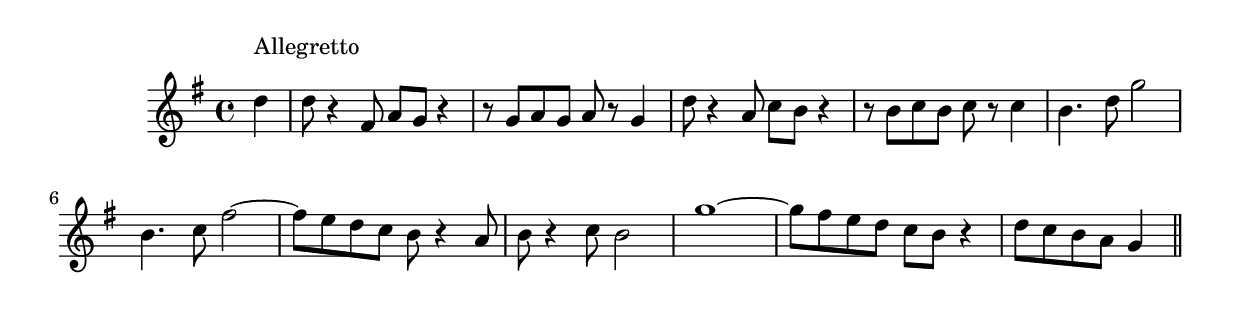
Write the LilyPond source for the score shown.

\version "2.19.49"
%{\header {
  composer = "B. Crowell"
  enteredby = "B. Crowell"
}%}
\score{{\key g \major
\time 4/4
%{\tempo 4=130
%}\relative f'' {
  \partial 4
  d4^\markup{\column { "Allegretto" " " }} |
  d8 r4 fis,8 a g r4 | r8 g a g a r8 g4 |
  d'8 r4 a8 c b r4 | r8 b c b c r c4 |
  b4. d8 g2 | b,4. c8 fis2~ | fis8 e d c b r4 a8 | b8 r4 c8 b2 | g'1~ | g8 fis e d c b r4 | d8 c b a g4
  \bar "||"
}

}}